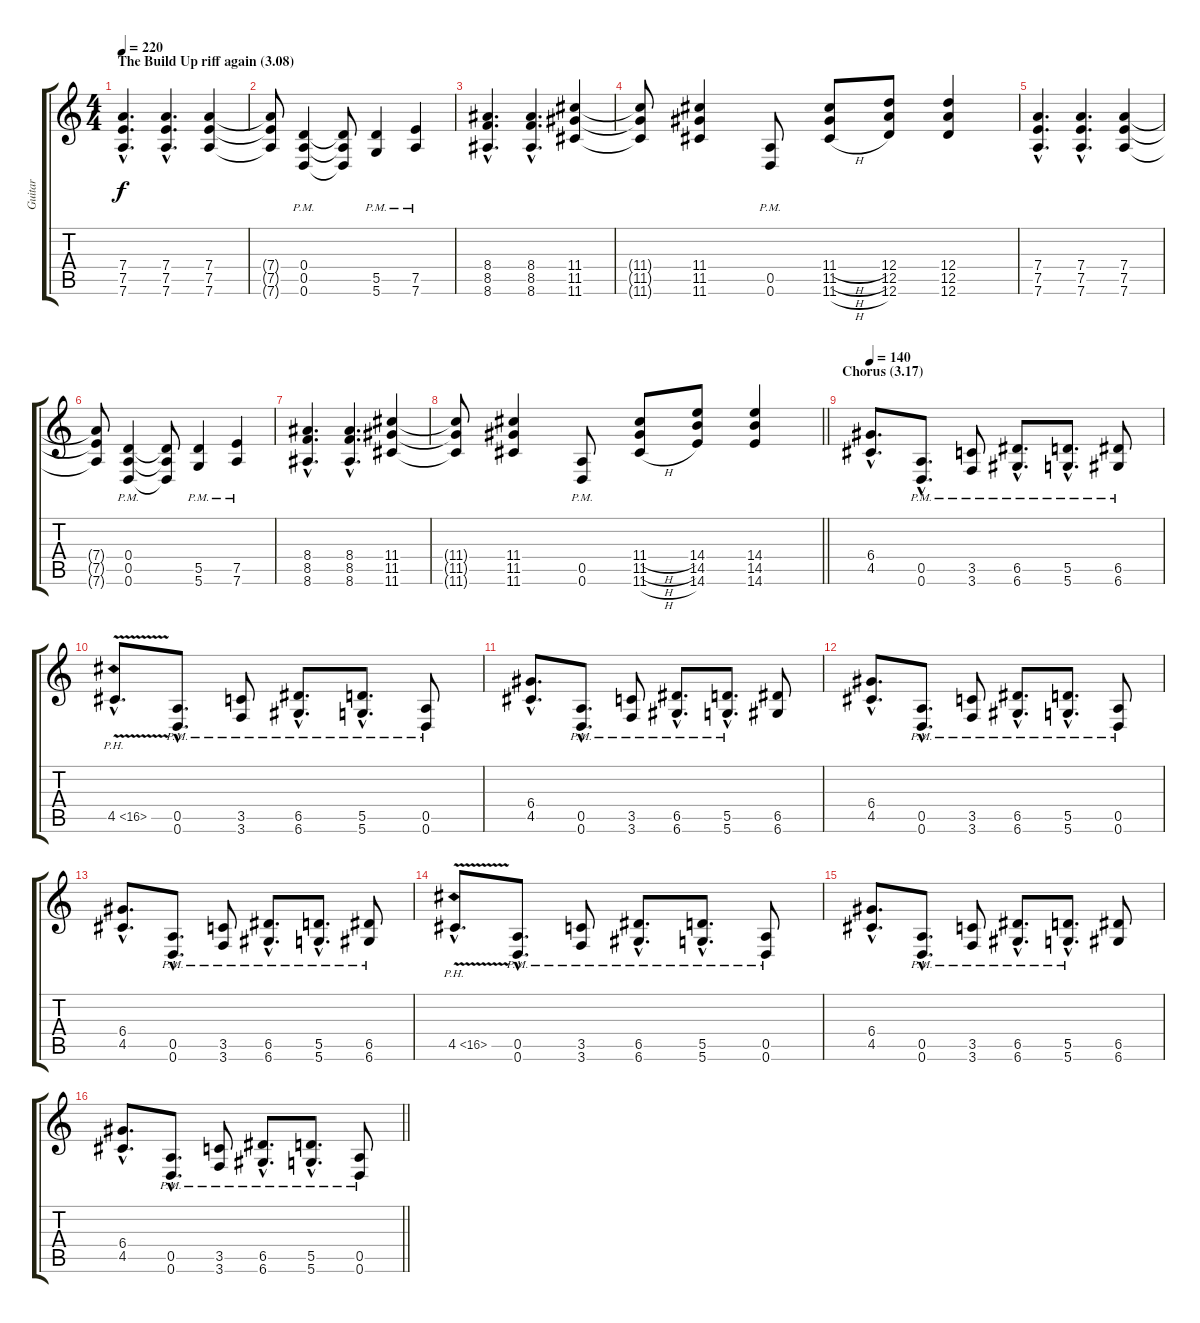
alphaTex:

\track ("Guitar" "Guitar") {instrument distortionguitar}
\staff {score tabs}
\tuning (E4 B3 G3 D3 A2 D2) {hide}
\ts (4 4)
\section ("" "The Build Up riff again (3.08)")
\tempo 220
\clef g2
\ks c
(7.4{hac} 7.5{hac} 7.6{hac}).4{d dy f} (7.4{hac} 7.5{hac} 7.6{hac}).4{d} (7.4 7.5 7.6).4 |
(7.4{t} 7.5{t} 7.6{t}).8 (0.4{pm} 0.5{pm} 0.6{pm}).4 (0.4{t} 0.5{t} 0.6{t}).8 (5.5{pm} 5.6{pm}).4 (7.5{pm} 7.6{pm}).4 |
(8.4{hac} 8.5{hac} 8.6{hac}).4{d} (8.4{hac} 8.5{hac} 8.6{hac}).4{d} (11.4 11.5 11.6).4 |
(11.4{t} 11.5{t} 11.6{t}).8 (11.4 11.5 11.6).4 (0.5{pm} 0.6{pm}).8 (11.4{h} 11.5{h} 11.6{h}).8 (12.4 12.5 12.6).8 (12.4 12.5 12.6).4 |
(7.4{hac} 7.5{hac} 7.6{hac}).4{d} (7.4{hac} 7.5{hac} 7.6{hac}).4{d} (7.4 7.5 7.6).4 |
(7.4{t} 7.5{t} 7.6{t}).8 (0.4{pm} 0.5{pm} 0.6{pm}).4 (0.4{t} 0.5{t} 0.6{t}).8 (5.5{pm} 5.6{pm}).4 (7.5{pm} 7.6{pm}).4 |
(8.4{hac} 8.5{hac} 8.6{hac}).4{d} (8.4{hac} 8.5{hac} 8.6{hac}).4{d} (11.4 11.5 11.6).4 |
\barLineRight lightlight
(11.4{t} 11.5{t} 11.6{t}).8 (11.4 11.5 11.6).4 (0.5{pm} 0.6{pm}).8 (11.4{h} 11.5{h} 11.6{h}).8 (14.4 14.5 14.6).8 (14.4 14.5 14.6).4 |
\section ("" "Chorus (3.17)")
\tempo 140
(6.4{hac} 4.5{hac}).8{d} (0.5{hac pm} 0.6{hac pm}).8{d} (3.5{pm} 3.6{pm}).8 (6.5{hac pm} 6.6{hac pm}).8{d} (5.5{hac pm} 5.6{hac pm}).8{d} (6.5{pm} 6.6{pm}).8 |
4.5{ph 12 v hac}.8{d} (0.5{hac pm} 0.6{hac pm}).8{d} (3.5{pm} 3.6{pm}).8 (6.5{hac pm} 6.6{hac pm}).8{d} (5.5{hac pm} 5.6{hac pm}).8{d} (0.5{pm} 0.6{pm}).8 |
(6.4{hac} 4.5{hac}).8{d} (0.5{hac pm} 0.6{hac pm}).8{d} (3.5{pm} 3.6{pm}).8 (6.5{hac pm} 6.6{hac pm}).8{d} (5.5{hac pm} 5.6{hac pm}).8{d} (6.5 6.6).8 |
(6.4{hac} 4.5{hac}).8{d} (0.5{hac pm} 0.6{hac pm}).8{d} (3.5{pm} 3.6{pm}).8 (6.5{hac pm} 6.6{hac pm}).8{d} (5.5{hac pm} 5.6{hac pm}).8{d} (0.5{pm} 0.6{pm}).8 |
(6.4{hac} 4.5{hac}).8{d} (0.5{hac pm} 0.6{hac pm}).8{d} (3.5{pm} 3.6{pm}).8 (6.5{hac pm} 6.6{hac pm}).8{d} (5.5{hac pm} 5.6{hac pm}).8{d} (6.5{pm} 6.6{pm}).8 |
4.5{ph 12 v hac}.8{d} (0.5{hac pm} 0.6{hac pm}).8{d} (3.5{pm} 3.6{pm}).8 (6.5{hac pm} 6.6{hac pm}).8{d} (5.5{hac pm} 5.6{hac pm}).8{d} (0.5{pm} 0.6{pm}).8 |
(6.4{hac} 4.5{hac}).8{d} (0.5{hac pm} 0.6{hac pm}).8{d} (3.5{pm} 3.6{pm}).8 (6.5{hac pm} 6.6{hac pm}).8{d} (5.5{hac pm} 5.6{hac pm}).8{d} (6.5 6.6).8 |
\barLineRight lightlight
(6.4{hac} 4.5{hac}).8{d} (0.5{hac pm} 0.6{hac pm}).8{d} (3.5{pm} 3.6{pm}).8 (6.5{hac pm} 6.6{hac pm}).8{d} (5.5{hac pm} 5.6{hac pm}).8{d} (0.5{pm} 0.6{pm}).8
